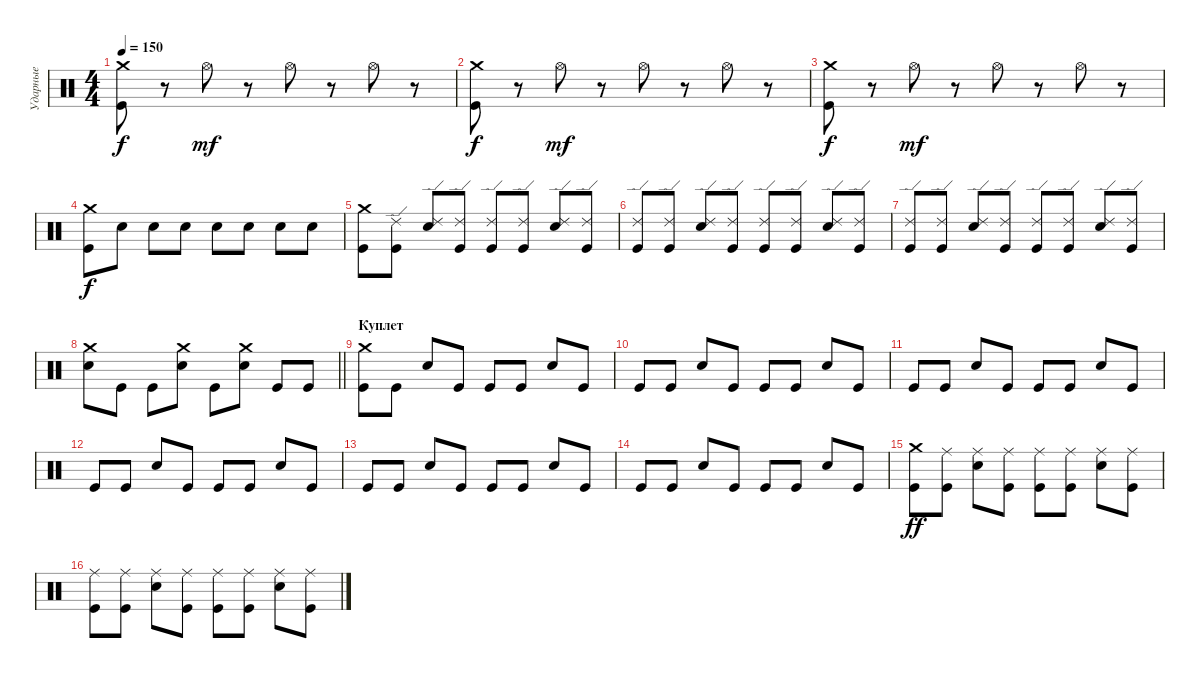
\track ("Ударные" "Ударные") {instrument percussion}
\staff {score}
\articulation defaults
\ts (4 4)
\tempo 150
\clef neutral
\ks c
("Crash medium (hit)" "Kick (hit)").8{dy f} r.8 "Hi-Hat (open)".8{dy mf} r.8 "Hi-Hat (open)".8 r.8 "Hi-Hat (open)".8 r.8 |
("Crash medium (hit)" "Kick (hit)").8{dy f} r.8 "Hi-Hat (open)".8{dy mf} r.8 "Hi-Hat (open)".8 r.8 "Hi-Hat (open)".8 r.8 |
("Crash medium (hit)" "Kick (hit)").8{dy f} r.8 "Hi-Hat (open)".8{dy mf} r.8 "Hi-Hat (open)".8 r.8 "Hi-Hat (open)".8 r.8 |
("Crash medium (hit)" "Kick (hit)").8{dy f} "Electric Snare (hit)".8 "Electric Snare (hit)".8 "Electric Snare (hit)".8 "Electric Snare (hit)".8 "Electric Snare (hit)".8 "Electric Snare (hit)".8 "Electric Snare (hit)".8 |
("Crash medium (hit)" "Kick (hit)").8 ("Ride (edge) 2" "Kick (hit)").8 ("Ride (edge) 2" "Electric Snare (hit)").8 ("Ride (edge) 2" "Kick (hit)").8 ("Ride (edge) 2" "Kick (hit)").8 ("Ride (edge) 2" "Kick (hit)").8 ("Ride (edge) 2" "Electric Snare (hit)").8 ("Ride (edge) 2" "Kick (hit)").8 |
("Ride (edge) 2" "Kick (hit)").8 ("Ride (edge) 2" "Kick (hit)").8 ("Ride (edge) 2" "Electric Snare (hit)").8 ("Ride (edge) 2" "Kick (hit)").8 ("Ride (edge) 2" "Kick (hit)").8 ("Ride (edge) 2" "Kick (hit)").8 ("Ride (edge) 2" "Electric Snare (hit)").8 ("Ride (edge) 2" "Kick (hit)").8 |
("Ride (edge) 2" "Kick (hit)").8 ("Ride (edge) 2" "Kick (hit)").8 ("Ride (edge) 2" "Electric Snare (hit)").8 ("Ride (edge) 2" "Kick (hit)").8 ("Ride (edge) 2" "Kick (hit)").8 ("Ride (edge) 2" "Kick (hit)").8 ("Ride (edge) 2" "Electric Snare (hit)").8 ("Ride (edge) 2" "Kick (hit)").8 |
\barLineRight lightlight
("Crash medium (hit)" "Electric Snare (hit)").8 "Kick (hit)".8 "Kick (hit)".8 ("Crash medium (hit)" "Electric Snare (hit)").8 "Kick (hit)".8 ("Crash medium (hit)" "Electric Snare (hit)").8 "Kick (hit)".8 "Kick (hit)".8 |
\section ("" "Куплет")
("Crash medium (hit)" "Kick (hit)").8 "Kick (hit)".8 "Electric Snare (hit)".8 "Kick (hit)".8 "Kick (hit)".8 "Kick (hit)".8 "Electric Snare (hit)".8 "Kick (hit)".8 |
"Kick (hit)".8 "Kick (hit)".8 "Electric Snare (hit)".8 "Kick (hit)".8 "Kick (hit)".8 "Kick (hit)".8 "Electric Snare (hit)".8 "Kick (hit)".8 |
"Kick (hit)".8 "Kick (hit)".8 "Electric Snare (hit)".8 "Kick (hit)".8 "Kick (hit)".8 "Kick (hit)".8 "Electric Snare (hit)".8 "Kick (hit)".8 |
"Kick (hit)".8 "Kick (hit)".8 "Electric Snare (hit)".8 "Kick (hit)".8 "Kick (hit)".8 "Kick (hit)".8 "Electric Snare (hit)".8 "Kick (hit)".8 |
"Kick (hit)".8 "Kick (hit)".8 "Electric Snare (hit)".8 "Kick (hit)".8 "Kick (hit)".8 "Kick (hit)".8 "Electric Snare (hit)".8 "Kick (hit)".8 |
"Kick (hit)".8 "Kick (hit)".8 "Electric Snare (hit)".8 "Kick (hit)".8 "Kick (hit)".8 "Kick (hit)".8 "Electric Snare (hit)".8 "Kick (hit)".8 |
("Crash medium (hit)" "Kick (hit)").8{dy ff} ("Ride (middle)" "Kick (hit)").8 ("Ride (middle)" "Electric Snare (hit)").8 ("Ride (middle)" "Kick (hit)").8 ("Ride (middle)" "Kick (hit)").8 ("Ride (middle)" "Kick (hit)").8 ("Ride (middle)" "Electric Snare (hit)").8 ("Ride (middle)" "Kick (hit)").8 |
("Ride (middle)" "Kick (hit)").8 ("Ride (middle)" "Kick (hit)").8 ("Ride (middle)" "Electric Snare (hit)").8 ("Ride (middle)" "Kick (hit)").8 ("Ride (middle)" "Kick (hit)").8 ("Ride (middle)" "Kick (hit)").8 ("Ride (middle)" "Electric Snare (hit)").8 ("Ride (middle)" "Kick (hit)").8
